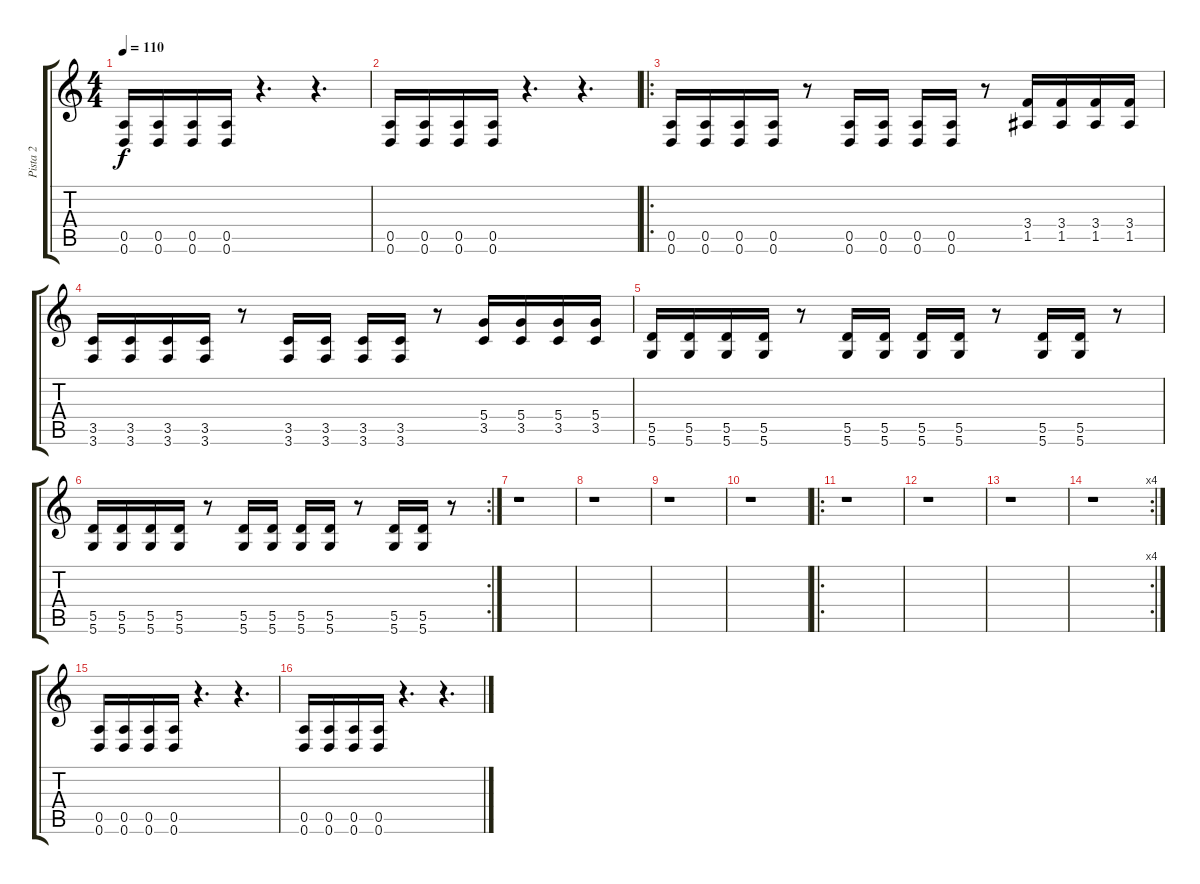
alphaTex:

\track ("Pista 2" "Pista 2") {instrument distortionguitar}
\staff {score tabs}
\tuning (E4 B3 G3 D3 A2 D2) {hide}
\ts (4 4)
\tempo 110
\clef g2
\ks c
(0.5 0.6).16{dy f} (0.5 0.6).16 (0.5 0.6).16 (0.5 0.6).16 r.4{d} r.4{d} |
(0.5 0.6).16 (0.5 0.6).16 (0.5 0.6).16 (0.5 0.6).16 r.4{d} r.4{d} |
\ro
(0.5 0.6).16 (0.5 0.6).16 (0.5 0.6).16 (0.5 0.6).16 r.8 (0.5 0.6).16 (0.5 0.6).16 (0.5 0.6).16 (0.5 0.6).16 r.8 (3.4 1.5).16 (3.4 1.5).16 (3.4 1.5).16 (3.4 1.5).16 |
(3.5 3.6).16 (3.5 3.6).16 (3.5 3.6).16 (3.5 3.6).16 r.8 (3.5 3.6).16 (3.5 3.6).16 (3.5 3.6).16 (3.5 3.6).16 r.8 (5.4 3.5).16 (5.4 3.5).16 (5.4 3.5).16 (5.4 3.5).16 |
(5.5 5.6).16 (5.5 5.6).16 (5.5 5.6).16 (5.5 5.6).16 r.8 (5.5 5.6).16 (5.5 5.6).16 (5.5 5.6).16 (5.5 5.6).16 r.8 (5.5 5.6).16 (5.5 5.6).16 r.8 |
\rc 2
(5.5 5.6).16 (5.5 5.6).16 (5.5 5.6).16 (5.5 5.6).16 r.8 (5.5 5.6).16 (5.5 5.6).16 (5.5 5.6).16 (5.5 5.6).16 r.8 (5.5 5.6).16 (5.5 5.6).16 r.8 |
r.1 |
r.1 |
r.1 |
r.1 |
\ro
r.1 |
r.1 |
r.1 |
\rc 4
r.1 |
(0.5 0.6).16 (0.5 0.6).16 (0.5 0.6).16 (0.5 0.6).16 r.4{d} r.4{d} |
(0.5 0.6).16 (0.5 0.6).16 (0.5 0.6).16 (0.5 0.6).16 r.4{d} r.4{d}
